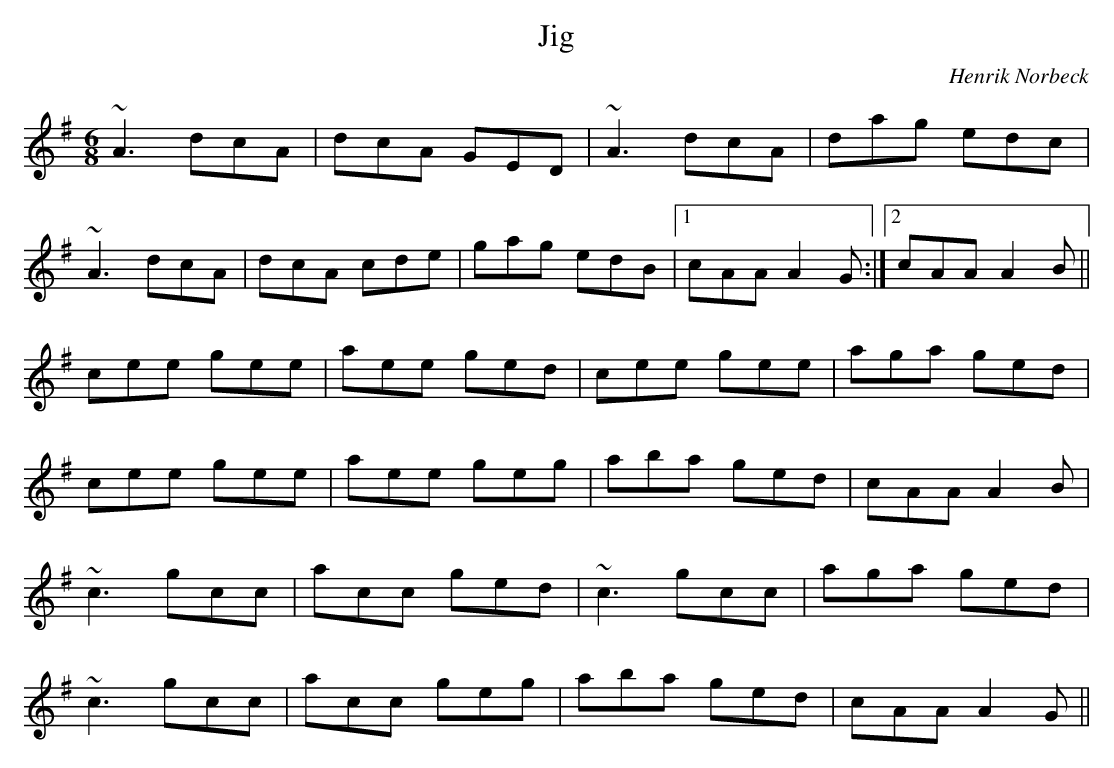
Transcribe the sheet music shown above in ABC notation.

X:1
T:Jig
C:Henrik Norbeck
M:6/8
L:1/8
K:Dmix
~A3 dcA|dcA GED|~A3 dcA|dag edc|!
~A3 dcA|dcA cde|gag edB|1 cAA A2G:|2 cAA A2B||!
cee gee|aee ged|cee gee|aga ged|!
cee gee|aee geg|aba ged|cAA A2B|!
~c3 gcc|acc ged|~c3 gcc|aga ged|!
~c3 gcc|acc geg|aba ged|cAA A2G||!
